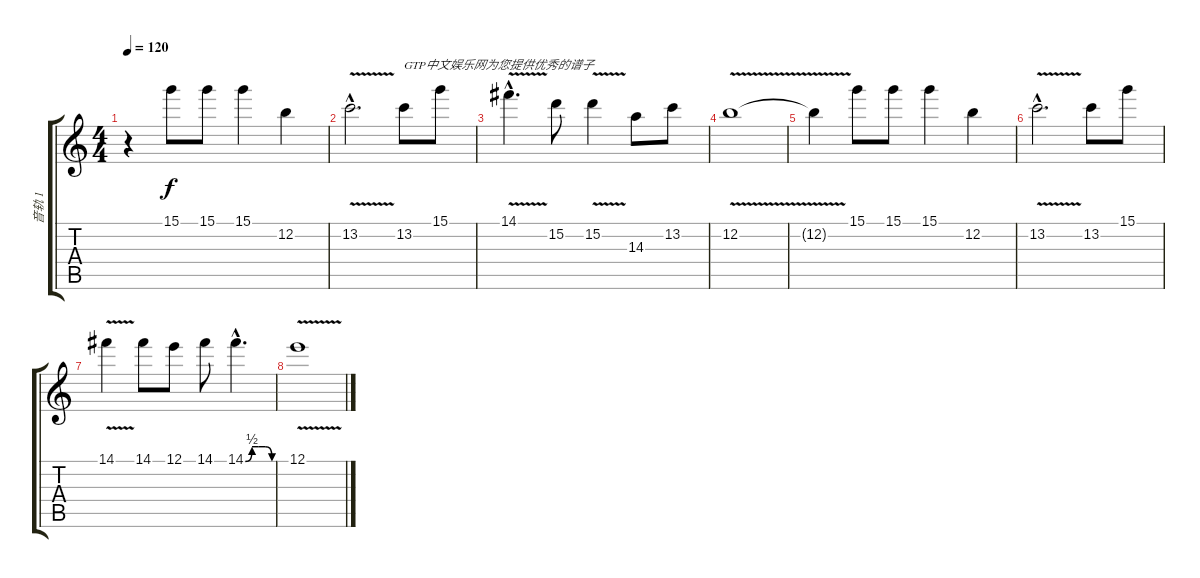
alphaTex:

\track ("音轨 1" "音轨 1") {instrument overdrivenguitar}
\staff {score tabs}
\tuning (E4 B3 G3 D3 A2 E2) {hide}
\ts (4 4)
\tempo 120
\clef g2
\ks c
r.4{dy f instrument overdrivenguitar} 15.1.8 15.1.8 15.1.4 12.2.4 |
13.2{v hac}.2{d} 13.2.8{txt "GTP中文娱乐网为您提供优秀的谱子"} 15.1.8 |
14.1{v hac}.4{d} 15.2.8 15.2{v}.4 14.3.8 13.2.8 |
12.2{v}.1 |
12.2{t}.4 15.1.8 15.1.8 15.1.4 12.2.4 |
13.2{v hac}.2{d} 13.2.8 15.1.8 |
14.1{v}.4 14.1.8 12.1.8 14.1.8 14.1{be (custom 0 0 15 2 30 2 45 2 60 0) hac}.4{d} |
12.1{v}.1
